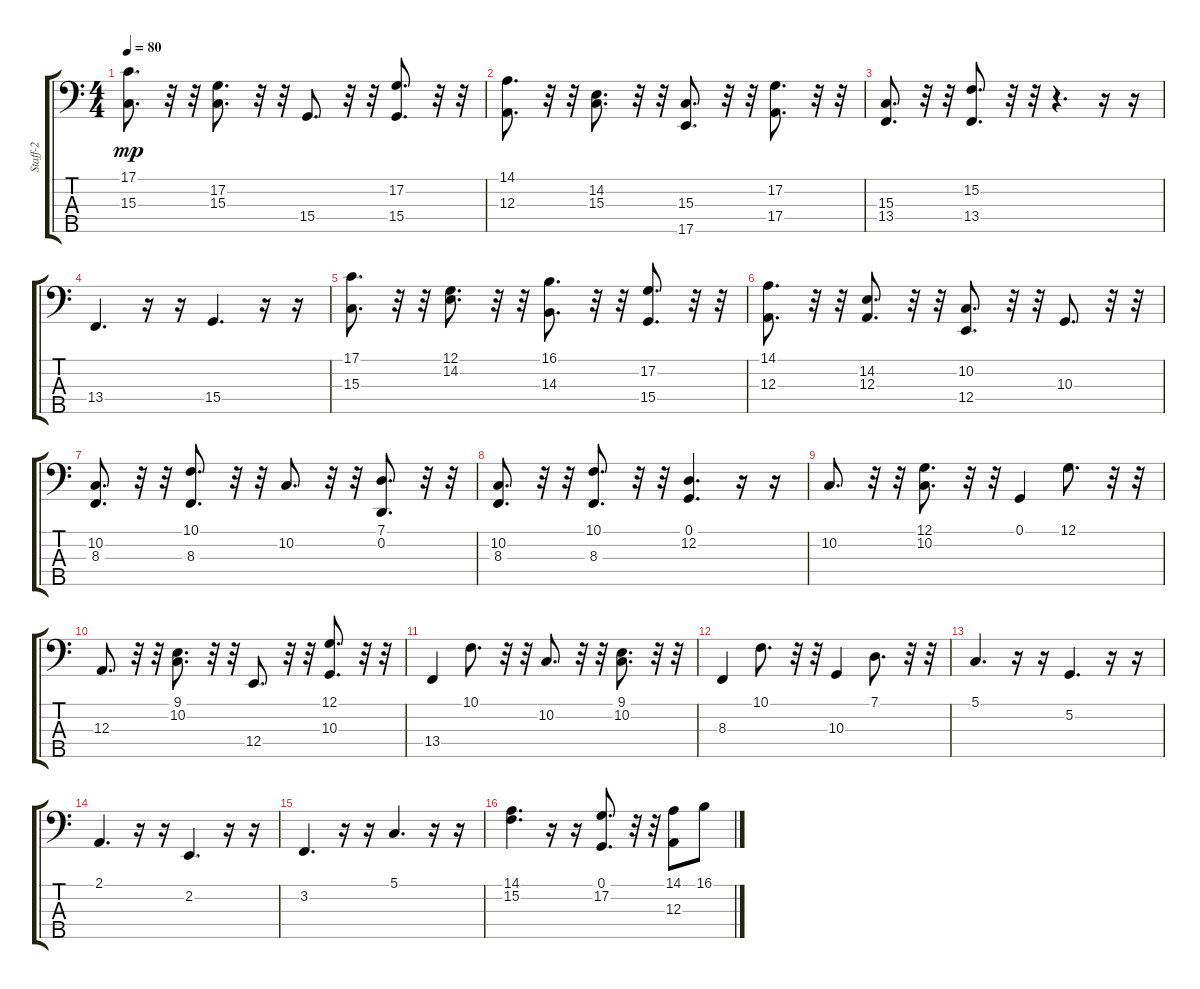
\track ("Staff-2" "Staff-2") {instrument acousticgrandpiano}
\staff {score tabs}
\tuning (G2 D2 A1 E1 B0) {hide}
\ts (4 4)
\tempo 80
\clef f4
\ks c
(17.1 15.3).8{d dy mp} r.32 r.32 (17.2 15.3).8{d} r.32 r.32 15.4.8{d} r.32 r.32 (17.2 15.4).8{d} r.32 r.32 |
(14.1 12.3).8{d} r.32 r.32 (14.2 15.3).8{d} r.32 r.32 (15.3 17.5).8{d} r.32 r.32 (17.2 17.4).8{d} r.32 r.32 |
(15.3 13.4).8{d} r.32 r.32 (15.2 13.4).8{d} r.32 r.32 r.4{d} r.16 r.16 |
13.4.4{d} r.16 r.16 15.4.4{d} r.16 r.16 |
(17.1 15.3).8{d} r.32 r.32 (12.1 14.2).8{d} r.32 r.32 (16.1 14.3).8{d} r.32 r.32 (17.2 15.4).8{d} r.32 r.32 |
(14.1 12.3).8{d} r.32 r.32 (14.2 12.3).8{d} r.32 r.32 (10.2 12.4).8{d} r.32 r.32 10.3.8{d} r.32 r.32 |
(10.2 8.3).8{d} r.32 r.32 (10.1 8.3).8{d} r.32 r.32 10.2.8{d} r.32 r.32 (7.1 0.2).8{d} r.32 r.32 |
(10.2 8.3).8{d} r.32 r.32 (10.1 8.3).8{d} r.32 r.32 (0.1 12.2).4{d} r.16 r.16 |
10.2.8{d} r.32 r.32 (12.1 10.2).8{d} r.32 r.32 0.1.4 12.1.8{d} r.32 r.32 |
12.3.8{d} r.32 r.32 (9.1 10.2).8{d} r.32 r.32 12.4.8{d} r.32 r.32 (12.1 10.3).8{d} r.32 r.32 |
13.4.4 10.1.8{d} r.32 r.32 10.2.8{d} r.32 r.32 (9.1 10.2).8{d} r.32 r.32 |
8.3.4 10.1.8{d} r.32 r.32 10.3.4 7.1.8{d} r.32 r.32 |
5.1.4{d} r.16 r.16 5.2.4{d} r.16 r.16 |
2.1.4{d} r.16 r.16 2.2.4{d} r.16 r.16 |
3.2.4{d} r.16 r.16 5.1.4{d} r.16 r.16 |
(14.1 15.2).4{d} r.16 r.16 (0.1 17.2).8{d} r.32 r.32 (14.1 12.3).8 16.1.8
